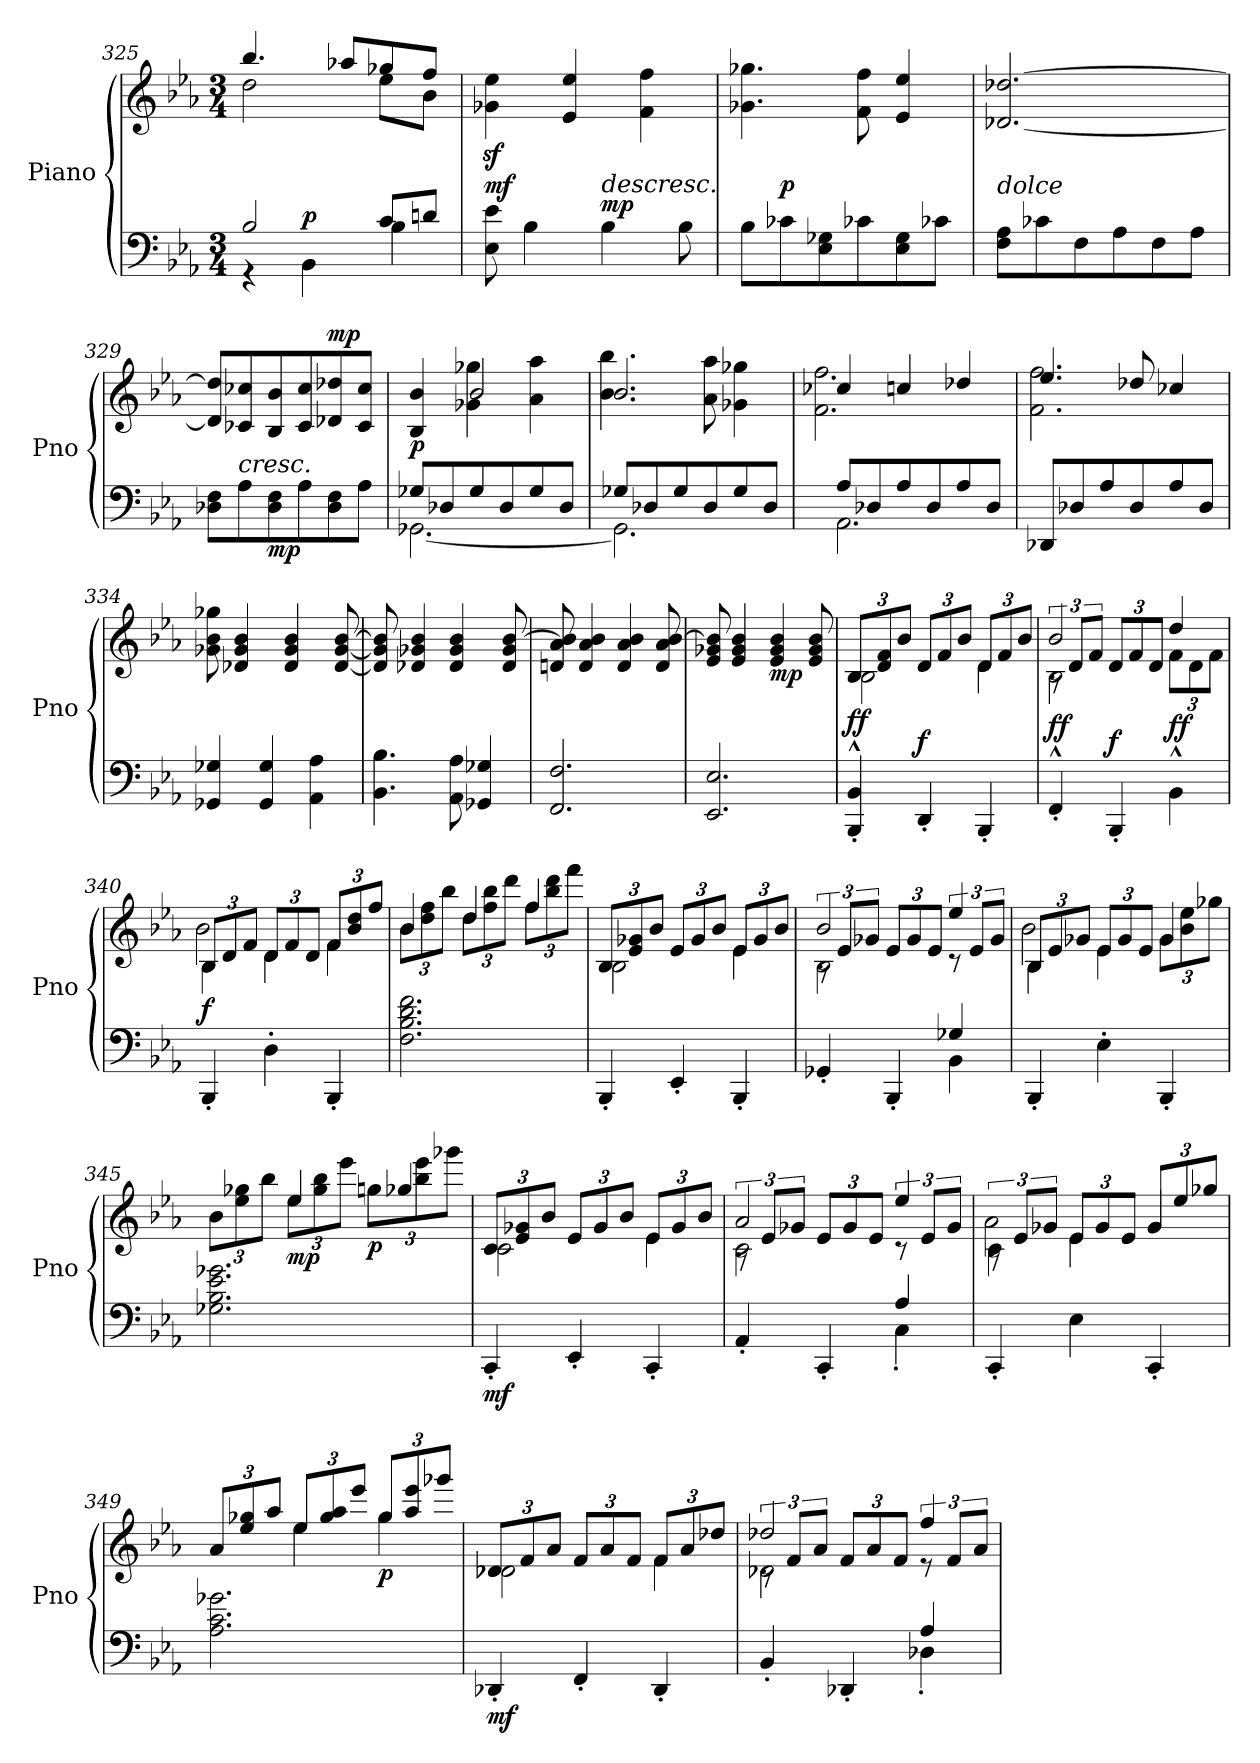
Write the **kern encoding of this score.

**kern	**kern	**dynam
*part1	*part1	*part1
*staff2	*staff1	*staff1/2
*I"Piano	*	*
*I'Pno	*	*
*clefF4	*clefG2	*
*k[b-e-a-]	*k[b-e-a-]	*
*M3/4	*M3/4	*
=325	=325	=325
*^	*^	*
!	!	!	!	!LO:DY:b
!	!	!	!	!LO:DY:n=1:b
2B-/	4r	4.bb-/	2dd\	sf mf
!	!	!	!	!LO:DY:n=2:a=2
.	4BB-\	.	.	p
.	.	8aa-X/L	.	.
8c/L	4B-\	8gg-X/	8ee-\L	.
8dn/J	.	8ff/J	8b-\J	.
*v	*v	*	*	*
!!LO:LB:g=z
=326	=326	=326	=326
!	!	!	!LO:DY:a=2
*	*v	*v	*
8E-\ 8e-\	4g-X\z< 4ee-\z<	mf
4B-\	.	.
.	4e-/ 4ee-/	.
!LO:TX:a:i:t=descresc.	!	!
!	!	!LO:DY:a=2
4B-\	.	mp
.	4f\ 4ff\	.
8B-\	.	.
=327	=327	=327
8B-\L	4.g-X\ 4.gg-X\	.
!	!	!LO:DY:a=2
8c-X\	.	p
8E-\ 8G-X\	.	.
8c-X\	8f\ 8ff\	.
8E-\ 8G-\	4e-/ 4ee-/	.
8c-X\J	.	.
=328	=328	=328
!LO:TX:a:i:t=dolce	!	!
8F\ 8A-\L	[2.d-X/ [2.dd-X/	.
8c-X\	.	.
8F\	.	.
8A-\	.	.
8F\	.	.
8A-\J	.	.
=329	=329	=329
8D-X\ 8F\L	8d-/] 8dd-/]L	.
!LO:TX:a:i:t=cresc.	!	!
8A-\	8c-X/ 8cc-X/	.
!	!	!LO:DY:b=2
8D-\ 8F\	8B-/ 8b-/	mp
8A-\	8c-/ 8cc-/	.
!	!	!LO:DY:a
8D-\ 8F\	8d-X/ 8dd-X/	mp
8A-\J	8c-/ 8cc-/J	.
=330	=330	=330
*^	*^	*
!	!	!	!	!LO:DY:a=2
8G-X/L	[2.GG-X\	4B-/ 4b-/	4ryy	p
8D-X/	.	.	.	.
8G-/	.	2b-/	4g-X\ 4gg-X\	.
8D-/	.	.	.	.
8G-/	.	.	4a-\ 4aa-\	.
8D-/J	.	.	.	.
!!LO:LB:g=z	!!
=331	=331	=331	=331	=331
8G-X/L	2.GG-\]	2.b-/	4.b-\ 4.bb-\	.
8D-X/	.	.	.	.
8G-/	.	.	.	.
8D-/	.	.	8a-\ 8aa-\	.
8G-/	.	.	4g-X\ 4gg-X\	.
8D-/J	.	.	.	.
=332	=332	=332	=332	=332
8A-/L	2.AA-\	4cc-X/	2.f\ 2.ff\	.
8D-X/	.	.	.	.
8A-/	.	4ccn/	.	.
8D-/	.	.	.	.
8A-/	.	4dd-X/	.	.
8D-/J	.	.	.	.
*v	*v	*	*	*
=333	=333	=333	=333
8DD-X/L	4.ee-/	2.f\ 2.ff\	.
8D-X/	.	.	.
8A-/	.	.	.
8D-/	8dd-X/	.	.
8A-/	4cc-X/	.	.
8D-/J	.	.	.
*	*v	*v	*
=334	=334	=334
!	!	!LO:DY:b=2
!	!	!LO:DY:n=1:a
4GG-X/ 4G-X/	8g-X\ 8b-\ 8gg-X\	mf p
.	4d-X/ 4g-/ 4b-/	.
4GG-/ 4G-/	.	.
.	4d-/ 4g-/ 4b-/	.
4AA-\ 4A-\	.	.
.	[8d-/ [8g-/ [8b-/	.
=335	=335	=335
4.BB-\ 4.B-\	8d-/] 8g-/] 8b-/]	.
.	4d-X/ 4g-X/ 4b-/	.
8AA-\ 8A-\	4d-/ 4g-/ 4b-/	.
4GG-X/ 4G-X/	.	.
.	8d-/ 8g-/ [8b-/	.
=336	=336	=336
2.FF/ 2.F/	8dn/ 8a-/ 8b-/]	.
.	4d/ 4a-/ 4b-/	.
.	4d/ 4a-/ 4b-/	.
.	8d/ 8a-/ [8b-/	.
!!LO:LB:g=z
=337	=337	=337
2.EE-/ 2.E-/	8e-/ 8g-X/ 8b-/]	.
.	4e-/ 4g-/ 4b-/	.
!	!	!LO:DY:b
.	4e-/ 4g-/ 4b-/	mp
.	8e-/ 8g-/ 8b-/	.
=338	=338	=338
*	*Xbrackettup	*
*	*^	*
!	!	!	!LO:DY:a=2
4BBB-/'^^ 4BB-/'^^	12B-/L	2B-\	ff
.	12d/ 12f/	.	.
.	12b-/J	.	.
!	!	!	!LO:DY:a=2
4DD'/	12d/L	.	f
.	12f/	.	.
.	12b-/J	.	.
4BBB-'/	12d/L	4d\	.
.	12f/	.	.
.	12b-/J	.	.
*	*v	*v	*
=339	=339	=339
*	*brackettup	*
*	*^	*
*	*	*^	*
!	!	!	!	!LO:DY:a=2
4FF'^^/	12rA	2B-\	2b-/	ff
.	12d/L	.	.	.
.	12f/J	.	.	.
*	*Xbrackettup	*	*	*
!	!	!	!	!LO:DY:a=2
4BBB-'/	12d/L	.	.	f
.	12f/	.	.	.
.	12d/J	.	.	.
!	!	!	!	!LO:DY:a=2
4BB-^^\	12f\L	4dd/	4ryy	ff
.	12d\	.	.	.
.	12f\J	.	.	.
=340	=340	=340	=340	=340
!	!	!	!	!LO:DY:a=2
4BBB-'/	12B-/L	4B-\	2b-\	f
.	12d/	.	.	.
.	12f/J	.	.	.
4D'\	12d/L	4d\	.	.
.	12f/	.	.	.
.	12d/J	.	.	.
4BBB-'/	12f/L	4f\	4ryy	.
.	12b-/ 12dd/	.	.	.
.	12ff/J	.	.	.
*	*	*v	*v	*
=341	=341	=341	=341
2.F\ 2.B-\ 2.d\ 2.f\	4b-/	12b-\L	.
.	.	12dd\ 12ff\	.
.	.	12bb-\J	.
.	4dd/	12dd\L	.
.	.	12ff\ 12bb-\	.
.	.	12ddd\J	.
.	4ff/	12ff\L	.
.	.	12bb-\ 12ddd\	.
.	.	12fff\J	.
!!LO:PB:g=z	!!
=342	=342	=342	=342
!	!	!	!LO:DY:a=2
!	!	!	!LO:DY:n=1:b
4BBB-'/	12B-/L	2B-\	mf p
.	12e-/ 12g-X/	.	.
.	12b-/J	.	.
4EE-'/	12e-/L	.	.
.	12g-/	.	.
.	12b-/J	.	.
4BBB-'/	12e-/L	4e-\	.
.	12g-/	.	.
.	12b-/J	.	.
*	*v	*v	*
=343	=343	=343
*^	*	*
*	*	*brackettup	*
*	*	*^	*
*	*	*	*^	*
4GG-X'/	2ryy	12rA	2B-\	2b-/	.
.	.	12e-/L	.	.	.
.	.	12g-X/J	.	.	.
*	*	*Xbrackettup	*	*	*
4BBB-'/	.	12e-/L	.	.	.
.	.	12g-/	.	.	.
.	.	12e-/J	.	.	.
*	*	*brackettup	*	*	*
4G-X/	4BB-\	12rc	4ee-/	4ryy	.
.	.	12e-/L	.	.	.
.	.	12g-/J	.	.	.
*v	*v	*	*	*	*
=344	=344	=344	=344	=344
*	*Xbrackettup	*	*	*
4BBB-'/	12B-/L	4B-\	2b-\	.
.	12e-/	.	.	.
.	12g-X/J	.	.	.
4E-'\	12e-/L	4e-\	.	.
.	12g-/	.	.	.
.	12e-/J	.	.	.
4BBB-'/	12g-\L	4g-/	4ryy	.
.	12b-\ 12ee-\	.	.	.
.	12gg-X\J	.	.	.
*	*	*v	*v	*
=345	=345	=345	=345
!	!	!	!LO:DY:b=2
!	!	!	!LO:DY:n=1:b
2.G-X\ 2.B-\ 2.e-\ 2.g-X\	12b-\L	4ryy	f sf
.	12ee-\ 12gg-X\	.	.
.	12bb-\J	.	.
!	!	!	!LO:DY:n=2:b
.	12ee-\L	4ee-/	mp
.	12gg-\ 12bb-\	.	.
.	12eee-\J	.	.
!	!	!	!LO:DY:n=3:b
.	12ggn\L	4gg-X/	p
.	12bb-\ 12eee-\	.	.
.	12ggg-X\J	.	.
!!LO:LB:g=z	!!
=346	=346	=346	=346
!	!	!	!LO:DY:b=2
4CC'/	12c/L	2c\	mf
.	12e-/ 12g-X/	.	.
.	12b-/J	.	.
4EE-'/	12e-/L	.	.
.	12g-/	.	.
.	12b-/J	.	.
4CC'/	12e-/L	4e-\	.
.	12g-/	.	.
.	12b-/J	.	.
*	*v	*v	*
=347	=347	=347
*^	*	*
*	*	*brackettup	*
*	*	*^	*
*	*	*	*^	*
4AA-'/	2ryy	12rA	2c\	2a-/	.
.	.	12e-/L	.	.	.
.	.	12g-X/J	.	.	.
*	*	*Xbrackettup	*	*	*
4CC'/	.	12e-/L	.	.	.
.	.	12g-/	.	.	.
.	.	12e-/J	.	.	.
*	*	*brackettup	*	*	*
4A-/	4C'\	12rc	4ee-/	4ryy	.
.	.	12e-/L	.	.	.
.	.	12g-/J	.	.	.
*v	*v	*	*	*	*
=348	=348	=348	=348	=348
4CC'/	12rA	4c\	2a-\	.
.	12e-/L	.	.	.
.	12g-X/J	.	.	.
*	*Xbrackettup	*	*	*
4E-\	12e-/L	4e-\	.	.
.	12g-/	.	.	.
.	12e-/J	.	.	.
4CC'/	12g-/L	4g-/	4ryy	.
.	12ee-/	.	.	.
.	12gg-X/J	.	.	.
*	*	*v	*v	*
=349	=349	=349	=349
!	!	!	!LO:DY:b=2
!	!	!	!LO:DY:n=1:b
2.A-\ 2.c\ 2.g-X\	12a-/L	4ryy	f sf
.	12ee-/ 12gg-X/	.	.
.	12aa-/J	.	.
.	12ee-/L	4ee-\	.
.	12gg-/ 12aa-/	.	.
.	12eee-/J	.	.
!	!	!	!LO:DY:n=2:b
.	12gg-/L	4gg-\	p
.	12aa-/ 12eee-/	.	.
.	12ggg-X/J	.	.
!!LO:LB:g=z	!!
=350	=350	=350	=350
!	!	!	!LO:DY:b=2
4DD-X'/	12d-X/L	2d-\	mf
.	12f/	.	.
.	12a-/J	.	.
4FF'/	12f/L	.	.
.	12a-/	.	.
.	12f/J	.	.
4DD-'/	12f/L	4f\	.
.	12a-/	.	.
.	12dd-X/J	.	.
*	*v	*v	*
=351	=351	=351
*^	*	*
*	*	*brackettup	*
*	*	*^	*
*	*	*	*^	*
4BB-'/	2ryy	12rc	2d-X\	2dd-X/	.
.	.	12f/L	.	.	.
.	.	12a-/J	.	.	.
*	*	*Xbrackettup	*	*	*
4DD-X'/	.	12f/L	.	.	.
.	.	12a-/	.	.	.
.	.	12f/J	.	.	.
*	*	*brackettup	*	*	*
4A-/	4D-X'\	12re	4ryy	4ff/	.
.	.	12f/L	.	.	.
.	.	12a-/J	.	.	.
*v	*v	*	*	*	*
*	*v	*v	*v	*
=	=	=
*-	*-	*-
